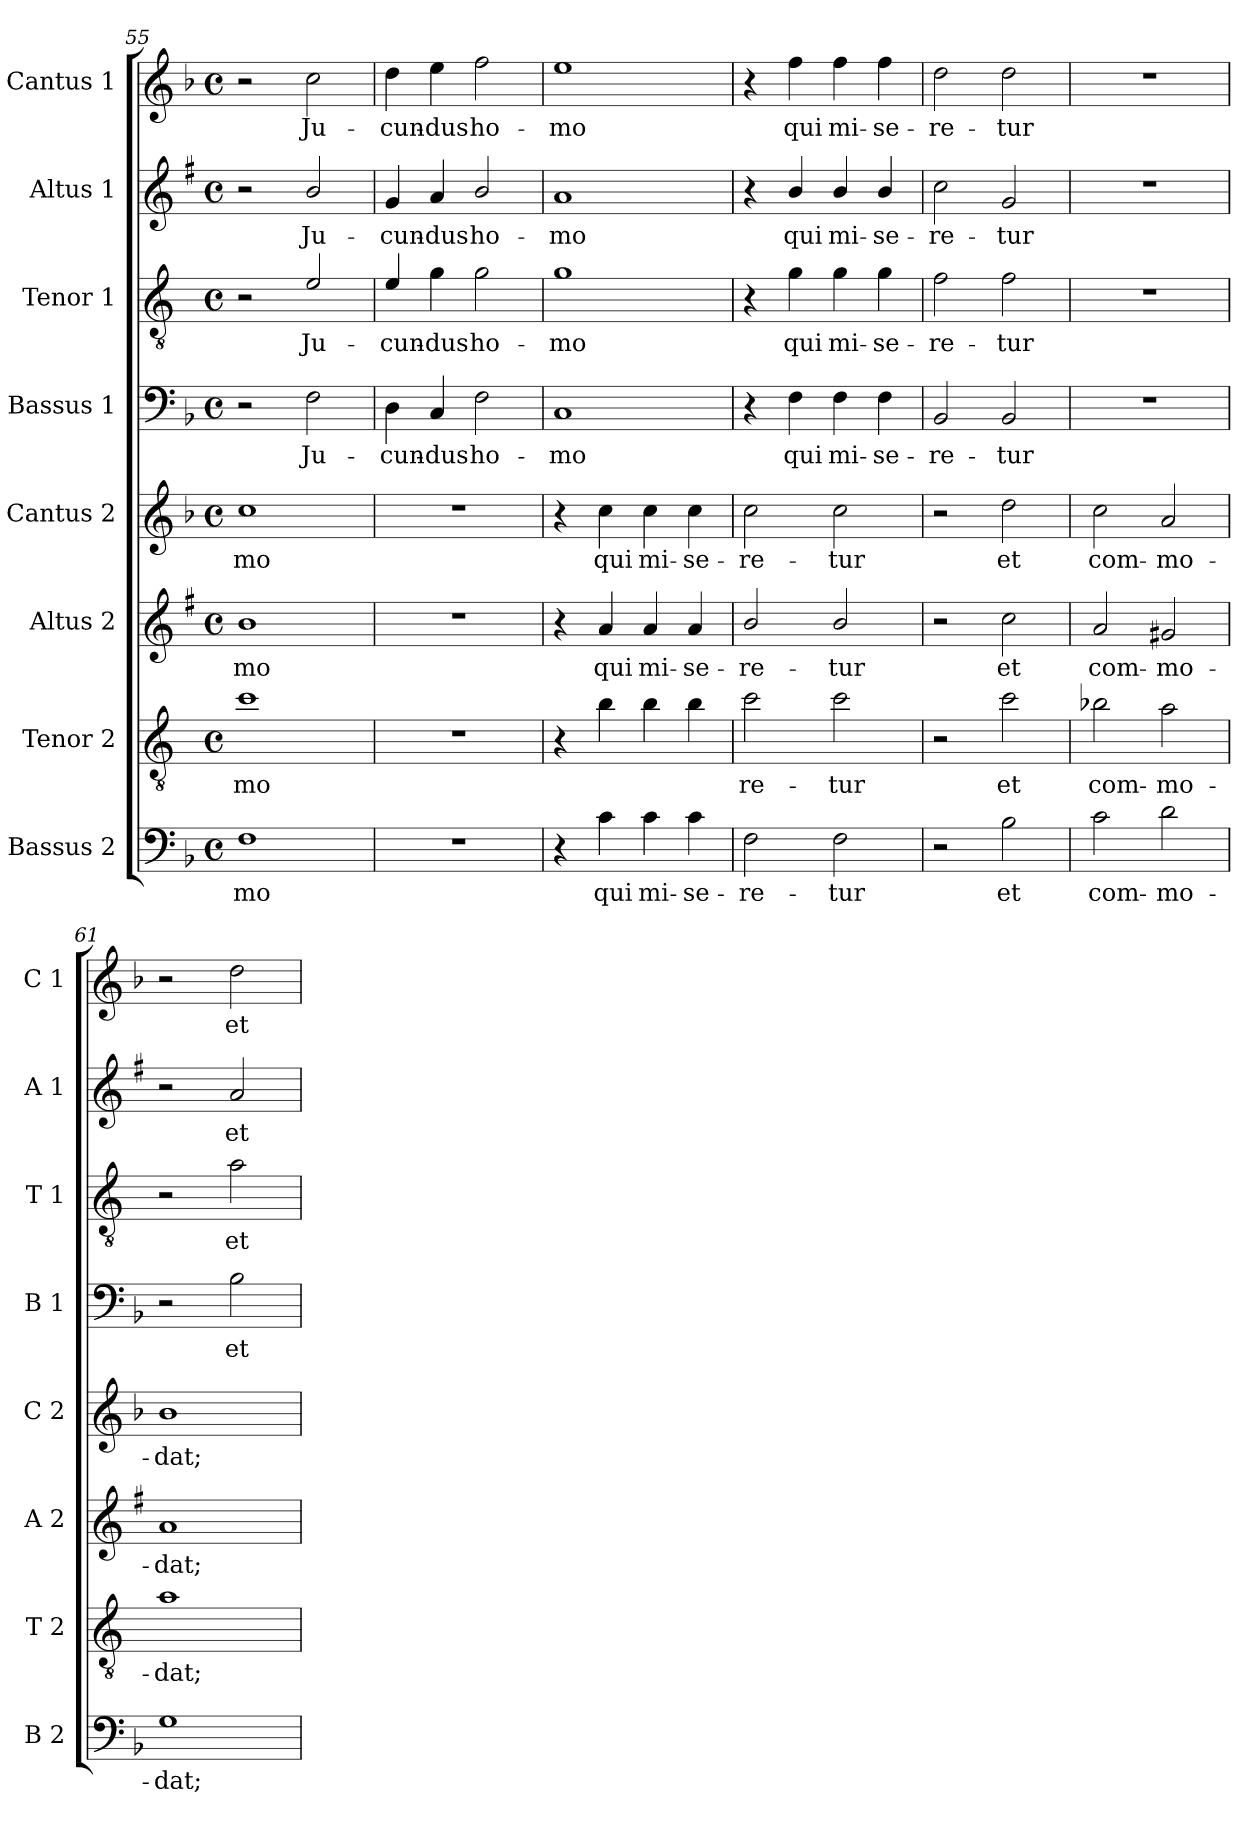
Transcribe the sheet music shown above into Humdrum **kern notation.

**kern	**text	**kern	**text	**kern	**text	**kern	**text	**kern	**text	**kern	**text	**kern	**text	**kern	**text
*part8	*part8	*part7	*part7	*part6	*part6	*part5	*part5	*part4	*part4	*part3	*part3	*part2	*part2	*part1	*part1
*staff8	*staff8	*staff7	*staff7	*staff6	*staff6	*staff5	*staff5	*staff4	*staff4	*staff3	*staff3	*staff2	*staff2	*staff1	*staff1
*I"Bassus 2	*	*I"Tenor 2	*	*I"Altus 2	*	*I"Cantus 2	*	*I"Bassus 1	*	*I"Tenor 1	*	*I"Altus 1	*	*I"Cantus 1	*
*I'B 2	*	*I'T 2	*	*I'A 2	*	*I'C 2	*	*I'B 1	*	*I'T 1	*	*I'A 1	*	*I'C 1	*
*clefF4	*	*clefGv2	*	*clefG2	*	*clefG2	*	*clefF4	*	*clefGv2	*	*clefG2	*	*clefG2	*
*	*	*ITrd4c7	*	*ITrd1c2	*	*	*	*	*	*ITrd4c7	*	*ITrd1c2	*	*	*
*k[b-]	*	*k[b-]	*	*k[b-]	*	*k[b-]	*	*k[b-]	*	*k[b-]	*	*k[b-]	*	*k[b-]	*
*F:	*	*F:	*	*F:	*	*F:	*	*F:	*	*F:	*	*F:	*	*F:	*
*M4/4	*	*M4/4	*	*M4/4	*	*M4/4	*	*M4/4	*	*M4/4	*	*M4/4	*	*M4/4	*
*met(c)	*	*met(c)	*	*met(c)	*	*met(c)	*	*met(c)	*	*met(c)	*	*met(c)	*	*met(c)	*
=55	=55	=55	=55	=55	=55	=55	=55	=55	=55	=55	=55	=55	=55	=55	=55
!	!LO:LY:b	!	!LO:LY:b	!	!LO:LY:b	!	!LO:LY:b	!	!	!	!	!	!	!	!
1F	-mo	1f	-mo	1a	-mo	1cc	-mo	2r	.	2r	.	2r	.	2r	.
!	!	!	!	!	!	!	!	!	!LO:LY:b	!	!LO:LY:b	!	!LO:LY:b	!	!LO:LY:b
.	.	.	.	.	.	.	.	2F\	Ju-	2A/	Ju-	2a/	Ju-	2cc\	Ju-
=56	=56	=56	=56	=56	=56	=56	=56	=56	=56	=56	=56	=56	=56	=56	=56
!	!	!	!	!	!	!	!	!	!LO:LY:b	!	!LO:LY:b	!	!LO:LY:b	!	!LO:LY:b
1r	.	1r	.	1r	.	1r	.	4D\	-cun-	4A/	-cun-	4f/	-cun-	4dd\	-cun-
!	!	!	!	!	!	!	!	!	!LO:LY:b	!	!LO:LY:b	!	!LO:LY:b	!	!LO:LY:b
.	.	.	.	.	.	.	.	4C/	-dus	4c\	-dus	4g/	-dus	4ee\	-dus
!	!	!	!	!	!	!	!	!	!LO:LY:b	!	!LO:LY:b	!	!LO:LY:b	!	!LO:LY:b
.	.	.	.	.	.	.	.	2F\	ho-	2c\	ho-	2a/	ho-	2ff\	ho-
=57	=57	=57	=57	=57	=57	=57	=57	=57	=57	=57	=57	=57	=57	=57	=57
!	!	!	!	!	!	!	!	!	!LO:LY:b	!	!LO:LY:b	!	!LO:LY:b	!	!LO:LY:b
4r	.	4r	.	4r	.	4r	.	1C	-mo	1c	-mo	1g	-mo	1ee	-mo
!	!LO:LY:b	!	!	!	!LO:LY:b	!	!LO:LY:b	!	!	!	!	!	!	!	!
4c\	qui	4e\	.	4g/	qui	4cc\	qui	.	.	.	.	.	.	.	.
!	!LO:LY:b	!	!	!	!LO:LY:b	!	!LO:LY:b	!	!	!	!	!	!	!	!
4c\	mi-	4e\	.	4g/	mi-	4cc\	mi-	.	.	.	.	.	.	.	.
!	!LO:LY:b	!	!	!	!LO:LY:b	!	!LO:LY:b	!	!	!	!	!	!	!	!
4c\	-se-	4e\	.	4g/	-se-	4cc\	-se-	.	.	.	.	.	.	.	.
=58	=58	=58	=58	=58	=58	=58	=58	=58	=58	=58	=58	=58	=58	=58	=58
!	!LO:LY:b	!	!LO:LY:b	!	!LO:LY:b	!	!LO:LY:b	!	!	!	!	!	!	!	!
2F\	-re-	2f\	re-	2a/	-re-	2cc\	-re-	4r	.	4r	.	4r	.	4r	.
!	!	!	!	!	!	!	!	!	!LO:LY:b	!	!LO:LY:b	!	!LO:LY:b	!	!LO:LY:b
.	.	.	.	.	.	.	.	4F\	qui	4c\	qui	4a/	qui	4ff\	qui
!	!LO:LY:b	!	!LO:LY:b	!	!LO:LY:b	!	!LO:LY:b	!	!LO:LY:b	!	!LO:LY:b	!	!LO:LY:b	!	!LO:LY:b
2F\	-tur	2f\	-tur	2a/	-tur	2cc\	-tur	4F\	mi-	4c\	mi-	4a/	mi-	4ff\	mi-
!	!	!	!	!	!	!	!	!	!LO:LY:b	!	!LO:LY:b	!	!LO:LY:b	!	!LO:LY:b
.	.	.	.	.	.	.	.	4F\	-se-	4c\	-se-	4a/	-se-	4ff\	-se-
=59	=59	=59	=59	=59	=59	=59	=59	=59	=59	=59	=59	=59	=59	=59	=59
!	!	!	!	!	!	!	!	!	!LO:LY:b	!	!LO:LY:b	!	!LO:LY:b	!	!LO:LY:b
2r	.	2r	.	2r	.	2r	.	2BB-/	-re-	2B-\	-re-	2b-\	-re-	2dd\	-re-
!	!LO:LY:b	!	!LO:LY:b	!	!LO:LY:b	!	!LO:LY:b	!	!LO:LY:b	!	!LO:LY:b	!	!LO:LY:b	!	!LO:LY:b
2B-\	et	2f\	et	2b-\	et	2dd\	et	2BB-/	-tur	2B-\	-tur	2f/	-tur	2dd\	-tur
!!LO:PB:g=z
=60	=60	=60	=60	=60	=60	=60	=60	=60	=60	=60	=60	=60	=60	=60	=60
!	!LO:LY:b	!	!LO:LY:b	!	!LO:LY:b	!	!LO:LY:b	!	!	!	!	!	!	!	!
2c\	com-	2e-X\	com-	2g/	com-	2cc\	com-	1r	.	1r	.	1r	.	1r	.
!	!LO:LY:b	!	!LO:LY:b	!	!LO:LY:b	!	!LO:LY:b	!	!	!	!	!	!	!	!
2d\	-mo-	2d\	-mo-	2f#X/	-mo-	2a/	-mo-	.	.	.	.	.	.	.	.
=61	=61	=61	=61	=61	=61	=61	=61	=61	=61	=61	=61	=61	=61	=61	=61
!	!LO:LY:b	!	!LO:LY:b	!	!LO:LY:b	!	!LO:LY:b	!	!	!	!	!	!	!	!
1G	-dat;	1d	-dat;	1g	-dat;	1b-	-dat;	2r	.	2r	.	2r	.	2r	.
!	!	!	!	!	!	!	!	!	!LO:LY:b	!	!LO:LY:b	!	!LO:LY:b	!	!LO:LY:b
.	.	.	.	.	.	.	.	2B-\	et	2d\	et	2g/	et	2dd\	et
=	=	=	=	=	=	=	=	=	=	=	=	=	=	=	=
*-	*-	*-	*-	*-	*-	*-	*-	*-	*-	*-	*-	*-	*-	*-	*-
